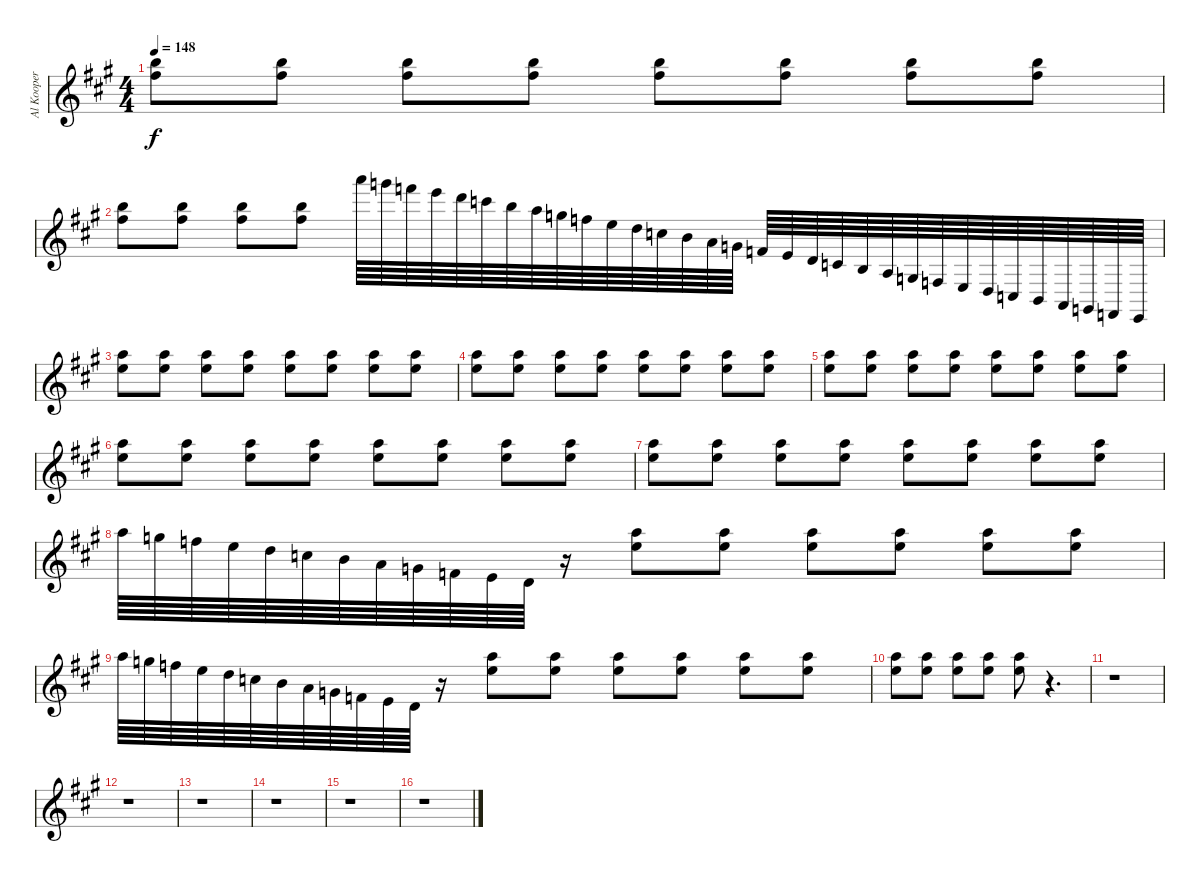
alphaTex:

\track ("Al Kooper Keyboards RH" "Al Kooper ") {instrument honkytonkpiano}
\staff {score}
\tuning (E4 B3 G3 D3 A2 E2) {hide}
\ts (4 4)
\tempo 148
\clef g2
\ks a
(19.1 19.2).8{dy f} (19.1 19.2).8 (19.1 19.2).8 (19.1 19.2).8 (19.1 19.2).8 (19.1 19.2).8 (19.1 19.2).8 (19.1 19.2).8 |
(19.1 19.2).8 (19.1 19.2).8 (19.1 19.2).8 (19.1 19.2).8 29.1.64 27.1.64 25.1.64 24.1.64 22.1.64 20.1.64 19.1.64 17.1.64 15.1.64 13.1.64 12.1.64 10.1.64 8.1.64 7.1.64 5.1.64 3.1.64 1.1.64 0.1.64 3.2.64 1.2.64 0.2.64 2.3.64 0.3.64 3.4.64 2.4.64 0.4.64 3.5.64 2.5.64 0.5.64 3.6.64 1.6.64 0.6.64 |
(26.3 26.4).8 (26.3 26.4).8 (26.3 26.4).8 (26.3 26.4).8 (26.3 26.4).8 (26.3 26.4).8 (26.3 26.4).8 (26.3 26.4).8 |
(26.3 26.4).8 (26.3 26.4).8 (26.3 26.4).8 (26.3 26.4).8 (26.3 26.4).8 (26.3 26.4).8 (26.3 26.4).8 (26.3 26.4).8 |
(26.3 26.4).8 (26.3 26.4).8 (26.3 26.4).8 (26.3 26.4).8 (26.3 26.4).8 (26.3 26.4).8 (26.3 26.4).8 (26.3 26.4).8 |
(26.3 26.4).8 (26.3 26.4).8 (26.3 26.4).8 (26.3 26.4).8 (26.3 26.4).8 (26.3 26.4).8 (26.3 26.4).8 (26.3 26.4).8 |
(26.3 26.4).8 (26.3 26.4).8 (26.3 26.4).8 (26.3 26.4).8 (26.3 26.4).8 (26.3 26.4).8 (26.3 26.4).8 (26.3 26.4).8 |
17.1.64 15.1.64 13.1.64 12.1.64 10.1.64 8.1.64 7.1.64 5.1.64 3.1.64 1.1.64 0.1.64 3.2.64 r.16 (26.3 26.4).8 (26.3 26.4).8 (26.3 26.4).8 (26.3 26.4).8 (26.3 26.4).8 (26.3 26.4).8 |
17.1.64 15.1.64 13.1.64 12.1.64 10.1.64 8.1.64 7.1.64 5.1.64 3.1.64 1.1.64 0.1.64 3.2.64 r.16 (26.3 26.4).8 (26.3 26.4).8 (26.3 26.4).8 (26.3 26.4).8 (26.3 26.4).8 (26.3 26.4).8 |
(26.3 26.4).8 (26.3 26.4).8 (26.3 26.4).8 (26.3 26.4).8 (26.3 26.4).8 r.4{d} |
r.1 |
r.1 |
r.1 |
r.1 |
r.1 |
r.1
